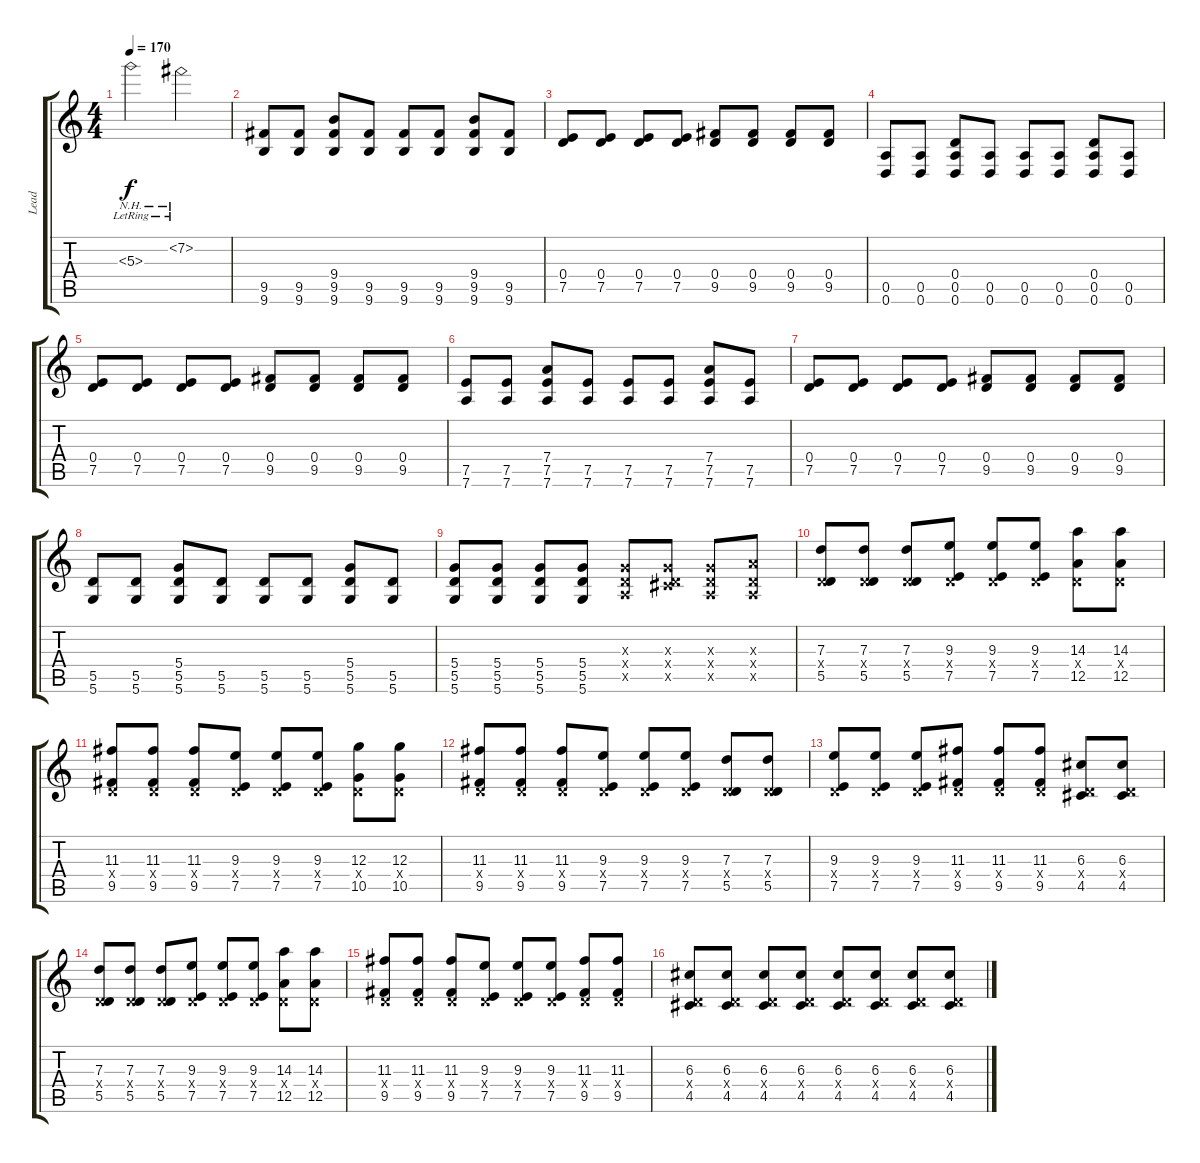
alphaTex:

\track ("Lead" "Lead") {instrument distortionguitar}
\staff {score tabs}
\tuning (E4 B3 G3 D3 A2 D2) {hide}
\ts (4 4)
\tempo 170
\clef g2
\ks c
5.3{nh lr}.2{dy f} 7.2{nh lr}.2 |
(9.5 9.6).8 (9.5 9.6).8 (9.4 9.5 9.6).8 (9.5 9.6).8 (9.5 9.6).8 (9.5 9.6).8 (9.4 9.5 9.6).8 (9.5 9.6).8 |
(0.4 7.5).8 (0.4 7.5).8 (0.4 7.5).8 (0.4 7.5).8 (0.4 9.5).8 (0.4 9.5).8 (0.4 9.5).8 (0.4 9.5).8 |
(0.5 0.6).8 (0.5 0.6).8 (0.4 0.5 0.6).8 (0.5 0.6).8 (0.5 0.6).8 (0.5 0.6).8 (0.4 0.5 0.6).8 (0.5 0.6).8 |
(0.4 7.5).8 (0.4 7.5).8 (0.4 7.5).8 (0.4 7.5).8 (0.4 9.5).8 (0.4 9.5).8 (0.4 9.5).8 (0.4 9.5).8 |
(7.5 7.6).8 (7.5 7.6).8 (7.4 7.5 7.6).8 (7.5 7.6).8 (7.5 7.6).8 (7.5 7.6).8 (7.4 7.5 7.6).8 (7.5 7.6).8 |
(0.4 7.5).8 (0.4 7.5).8 (0.4 7.5).8 (0.4 7.5).8 (0.4 9.5).8 (0.4 9.5).8 (0.4 9.5).8 (0.4 9.5).8 |
(5.5 5.6).8 (5.5 5.6).8 (5.4 5.5 5.6).8 (5.5 5.6).8 (5.5 5.6).8 (5.5 5.6).8 (5.4 5.5 5.6).8 (5.5 5.6).8 |
(5.4 5.5 5.6).8 (5.4 5.5 5.6).8 (5.4 5.5 5.6).8 (5.4 5.5 5.6).8 (0.3{x} 0.4{x} 0.5{x}).8 (0.3{x} 0.4{x} 4.5{x}).8 (0.3{x} 0.4{x} 0.5{x}).8 (2.3{x} 0.4{x} 0.5{x}).8 |
(7.3 0.4{x} 5.5).8 (7.3 0.4{x} 5.5).8 (7.3 0.4{x} 5.5).8 (9.3 0.4{x} 7.5).8 (9.3 0.4{x} 7.5).8 (9.3 0.4{x} 7.5).8 (14.3 0.4{x} 12.5).8 (14.3 0.4{x} 12.5).8 |
(11.3 0.4{x} 9.5).8 (11.3 0.4{x} 9.5).8 (11.3 0.4{x} 9.5).8 (9.3 0.4{x} 7.5).8 (9.3 0.4{x} 7.5).8 (9.3 0.4{x} 7.5).8 (12.3 0.4{x} 10.5).8 (12.3 0.4{x} 10.5).8 |
(11.3 0.4{x} 9.5).8 (11.3 0.4{x} 9.5).8 (11.3 0.4{x} 9.5).8 (9.3 0.4{x} 7.5).8 (9.3 0.4{x} 7.5).8 (9.3 0.4{x} 7.5).8 (7.3 0.4{x} 5.5).8 (7.3 0.4{x} 5.5).8 |
(9.3 0.4{x} 7.5).8 (9.3 0.4{x} 7.5).8 (9.3 0.4{x} 7.5).8 (11.3 0.4{x} 9.5).8 (11.3 0.4{x} 9.5).8 (11.3 0.4{x} 9.5).8 (6.3 0.4{x} 4.5).8 (6.3 0.4{x} 4.5).8 |
(7.3 0.4{x} 5.5).8 (7.3 0.4{x} 5.5).8 (7.3 0.4{x} 5.5).8 (9.3 0.4{x} 7.5).8 (9.3 0.4{x} 7.5).8 (9.3 0.4{x} 7.5).8 (14.3 0.4{x} 12.5).8 (14.3 0.4{x} 12.5).8 |
(11.3 0.4{x} 9.5).8 (11.3 0.4{x} 9.5).8 (11.3 0.4{x} 9.5).8 (9.3 0.4{x} 7.5).8 (9.3 0.4{x} 7.5).8 (9.3 0.4{x} 7.5).8 (11.3 0.4{x} 9.5).8 (11.3 0.4{x} 9.5).8 |
(6.3 0.4{x} 4.5).8 (6.3 0.4{x} 4.5).8 (6.3 0.4{x} 4.5).8 (6.3 0.4{x} 4.5).8 (6.3 0.4{x} 4.5).8 (6.3 0.4{x} 4.5).8 (6.3 0.4{x} 4.5).8 (6.3 0.4{x} 4.5).8
